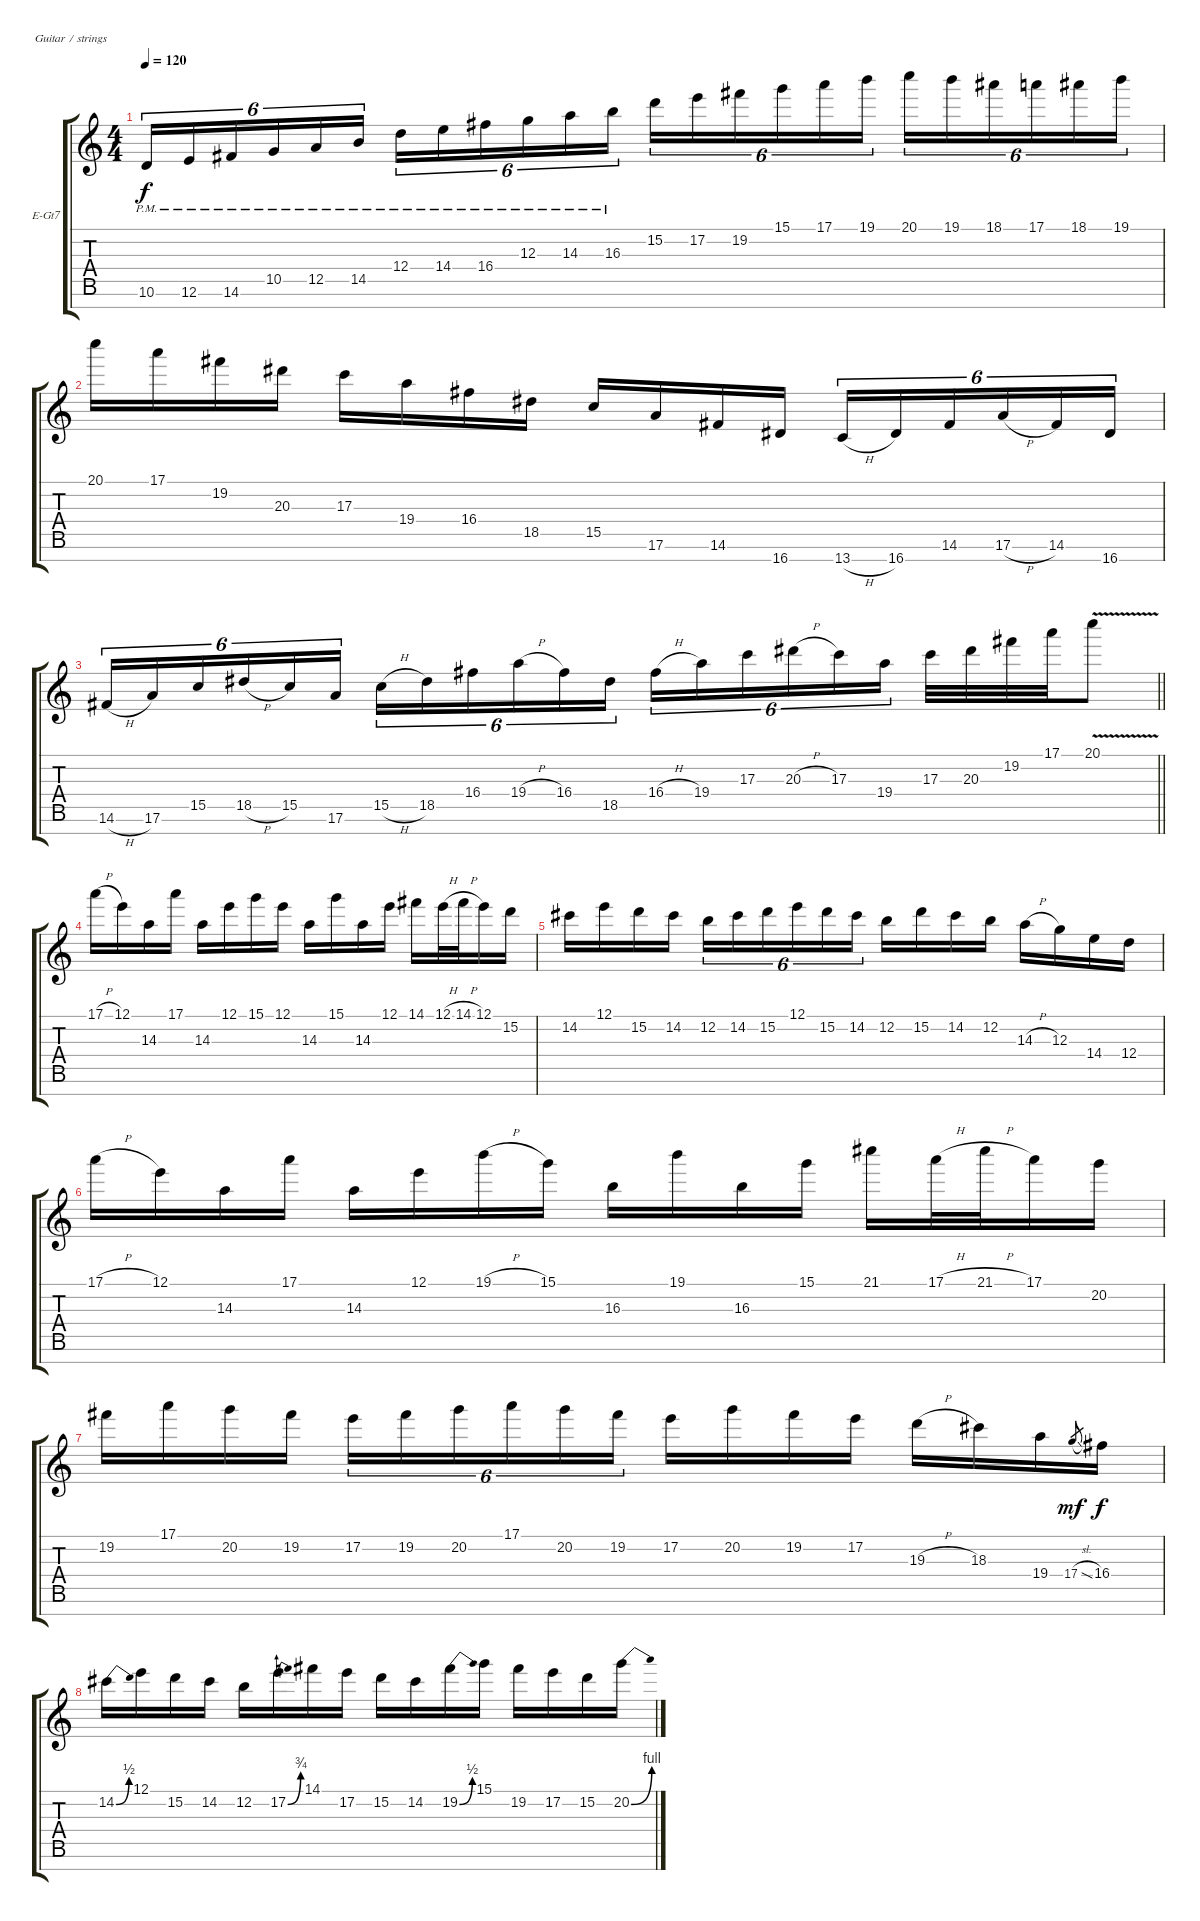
\bracketExtendMode groupsimilarinstruments
\firstSystemTrackNameOrientation horizontal
\otherSystemsTrackNameOrientation horizontal
\track ("Track 1" "E-Gt7") {instrument distortionguitar}
\staff {score tabs}
\tuning (E4 B3 G3 D3 A2 E2 B1)
\ts (4 4)
\tempo 120
\clef g2
\ks c
10.6{pm}.16{tu (6 4) dy f} 12.6{pm}.16{tu (6 4)} 14.6{pm}.16{tu (6 4)} 10.5{pm}.16{tu (6 4)} 12.5{pm}.16{tu (6 4)} 14.5{pm}.16{tu (6 4)} 12.4{pm}.16{tu (6 4)} 14.4{pm}.16{tu (6 4)} 16.4{pm}.16{tu (6 4)} 12.3{pm}.16{tu (6 4)} 14.3{pm}.16{tu (6 4)} 16.3{pm}.16{tu (6 4)} 15.2.16{tu (6 4)} 17.2.16{tu (6 4)} 19.2.16{tu (6 4)} 15.1.16{tu (6 4)} 17.1.16{tu (6 4)} 19.1.16{tu (6 4)} 20.1.16{tu (6 4)} 19.1.16{tu (6 4)} 18.1.16{tu (6 4)} 17.1.16{tu (6 4)} 18.1.16{tu (6 4)} 19.1.16{tu (6 4)} |
20.1.16 17.1.16 19.2.16 20.3.16 17.3.16 19.4.16 16.4.16 18.5.16 15.5.16 17.6.16 14.6.16 16.7.16 13.7{h}.16{tu (6 4)} 16.7.16{tu (6 4)} 14.6.16{tu (6 4)} 17.6{h}.16{tu (6 4)} 14.6.16{tu (6 4)} 16.7.16{tu (6 4)} |
\barLineRight lightlight
14.6{h}.16{tu (6 4)} 17.6.16{tu (6 4)} 15.5.16{tu (6 4)} 18.5{h}.16{tu (6 4)} 15.5.16{tu (6 4)} 17.6.16{tu (6 4)} 15.5{h}.16{tu (6 4)} 18.5.16{tu (6 4)} 16.4.16{tu (6 4)} 19.4{h}.16{tu (6 4)} 16.4.16{tu (6 4)} 18.5.16{tu (6 4)} 16.4{h}.16{tu (6 4)} 19.4.16{tu (6 4)} 17.3.16{tu (6 4)} 20.3{h}.16{tu (6 4)} 17.3.16{tu (6 4)} 19.4.16{tu (6 4)} 17.3.32 20.3.32 19.2.32 17.1.32 20.1{v}.8 |
17.1{h}.16 12.1.16 14.3.16 17.1.16 14.3.16 12.1.16 15.1.16 12.1.16 14.3.16 15.1.16 14.3.16 12.1.16 14.1.16 12.1{h}.32 14.1{h}.32 12.1.16 15.2.16 |
14.2.16 12.1.16 15.2.16 14.2.16 12.2.16{tu (6 4)} 14.2.16{tu (6 4)} 15.2.16{tu (6 4)} 12.1.16{tu (6 4)} 15.2.16{tu (6 4)} 14.2.16{tu (6 4)} 12.2.16 15.2.16 14.2.16 12.2.16 14.3{h}.16 12.3.16 14.4.16 12.4.16 |
17.1{h}.16 12.1.16 14.3.16 17.1.16 14.3.16 12.1.16 19.1{h}.16 15.1.16 16.3.16 19.1.16 16.3.16 15.1.16 21.1.16 17.1{h}.32 21.1{h}.32 17.1.16 20.2.16 |
19.2.16 17.1.16 20.2.16 19.2.16 17.2.16{tu (6 4)} 19.2.16{tu (6 4)} 20.2.16{tu (6 4)} 17.1.16{tu (6 4)} 20.2.16{tu (6 4)} 19.2.16{tu (6 4)} 17.2.16 20.2.16 19.2.16 17.2.16 19.3{h}.16 18.3.16 19.4.16 17.4{sl}.8{gr dy mf} 16.4.16{dy f} |
14.2{be (bend 0 0 60 2)}.16 12.1.16 15.2.16 14.2.16 12.2.16 17.2{be (bend 0 0 60 3)}.16 14.1.16 17.2.16 15.2.16 14.2.16 19.2{be (bend 0 0 60 2)}.16 15.1.16 19.2.16 17.2.16 15.2.16 20.2{be (bend 0 0 60 4)}.16
